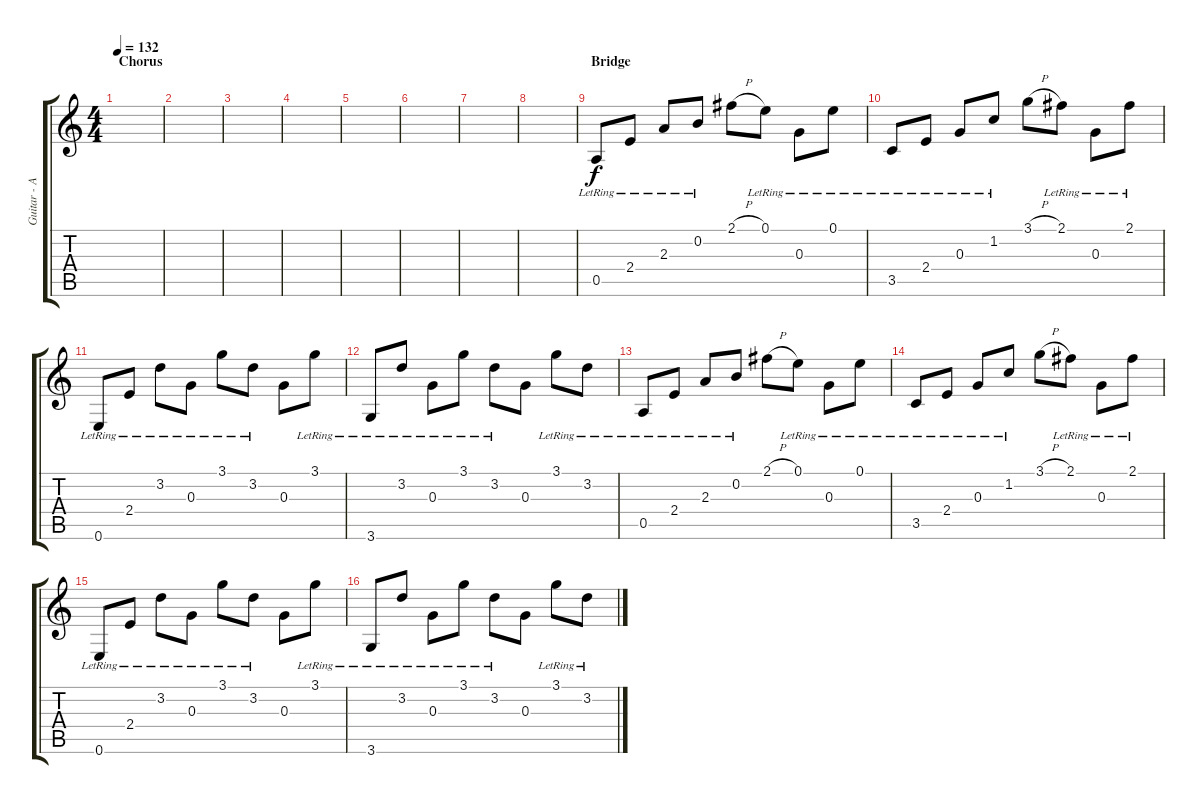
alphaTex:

\track ("Guitar - Acoustic" "Guitar - A") {instrument acousticguitarsteel}
\staff {score tabs}
\tuning (E4 B3 G3 D3 A2 E2) {hide}
\ts (4 4)
\section ("" "Chorus")
\tempo 132
\clef g2
\ks c
|
|
|
|
|
|
|
|
\section ("" "Bridge")
0.5{lr}.8 2.4{lr}.8 2.3{lr}.8 0.2{lr}.8 2.1{h}.8 0.1{lr}.8 0.3{lr}.8 0.1{lr}.8 |
3.5{lr}.8 2.4{lr}.8 0.3{lr}.8 1.2{lr}.8 3.1{h}.8 2.1{lr}.8 0.3{lr}.8 2.1{lr}.8 |
0.6{lr}.8 2.4{lr}.8 3.2{lr}.8 0.3{lr}.8 3.1{lr}.8 3.2{lr}.8 0.3.8 3.1{lr}.8 |
3.6{lr}.8 3.2{lr}.8 0.3{lr}.8 3.1{lr}.8 3.2{lr}.8 0.3.8 3.1{lr}.8 3.2{lr}.8 |
0.5{lr}.8 2.4{lr}.8 2.3{lr}.8 0.2{lr}.8 2.1{h}.8 0.1{lr}.8 0.3{lr}.8 0.1{lr}.8 |
3.5{lr}.8 2.4{lr}.8 0.3{lr}.8 1.2{lr}.8 3.1{h}.8 2.1{lr}.8 0.3{lr}.8 2.1{lr}.8 |
0.6{lr}.8 2.4{lr}.8 3.2{lr}.8 0.3{lr}.8 3.1{lr}.8 3.2{lr}.8 0.3.8 3.1{lr}.8 |
3.6{lr}.8 3.2{lr}.8 0.3{lr}.8 3.1{lr}.8 3.2{lr}.8 0.3.8 3.1{lr}.8 3.2{lr}.8
